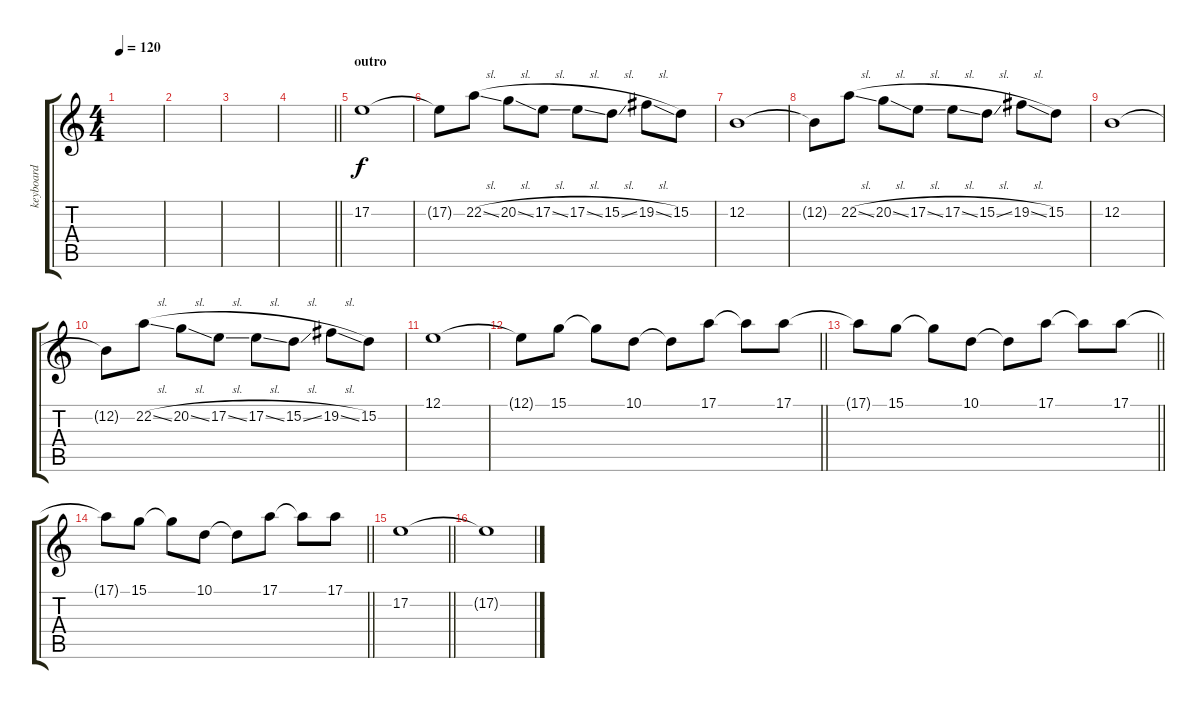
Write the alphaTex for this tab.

\track ("keyboard" "keyboard") {instrument lead2sawtooth}
\staff {score tabs}
\tuning (E4 B3 G3 D3 A2 E2) {hide}
\ts (4 4)
\tempo 120
\clef g2
\ks c
|
|
|
\barLineRight lightlight
|
\section ("" "outro")
17.2.1 |
17.2{t}.8 22.2{sl}.8 20.2{sl}.8 17.2{sl}.8 17.2{sl}.8 15.2{sl}.8 19.2{sl}.8 15.2.8 |
12.2.1 |
12.2{t}.8 22.2{sl}.8 20.2{sl}.8 17.2{sl}.8 17.2{sl}.8 15.2{sl}.8 19.2{sl}.8 15.2.8 |
12.2.1 |
12.2{t}.8 22.2{sl}.8 20.2{sl}.8 17.2{sl}.8 17.2{sl}.8 15.2{sl}.8 19.2{sl}.8 15.2.8 |
12.1.1 |
\barLineRight lightlight
12.1{t}.8 15.1.8 15.1{t}.8 10.1.8 10.1{t}.8 17.1.8 17.1{t}.8 17.1.8 |
\barLineRight lightlight
17.1{t}.8 15.1.8 15.1{t}.8 10.1.8 10.1{t}.8 17.1.8 17.1{t}.8 17.1.8 |
\barLineRight lightlight
17.1{t}.8 15.1.8 15.1{t}.8 10.1.8 10.1{t}.8 17.1.8 17.1{t}.8 17.1.8 |
\barLineRight lightlight
17.2.1 |
17.2{t}.1
